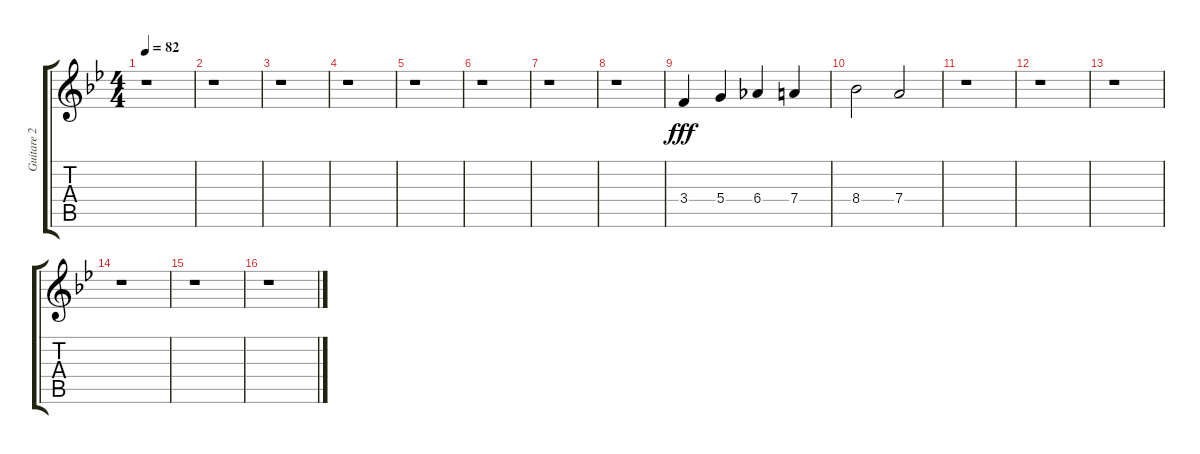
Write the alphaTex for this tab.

\track ("Guitare 2" "Guitare 2") {instrument overdrivenguitar}
\staff {score tabs}
\tuning (E4 B3 G3 D3 A2 E2) {hide}
\ts (4 4)
\tempo 82
\clef g2
\ks bb
r.1{dy fff} |
r.1 |
r.1 |
r.1 |
r.1 |
r.1 |
r.1 |
r.1 |
3.4.4 5.4.4 6.4.4 7.4.4 |
8.4.2 7.4.2 |
r.1 |
r.1 |
r.1 |
r.1 |
r.1 |
r.1
